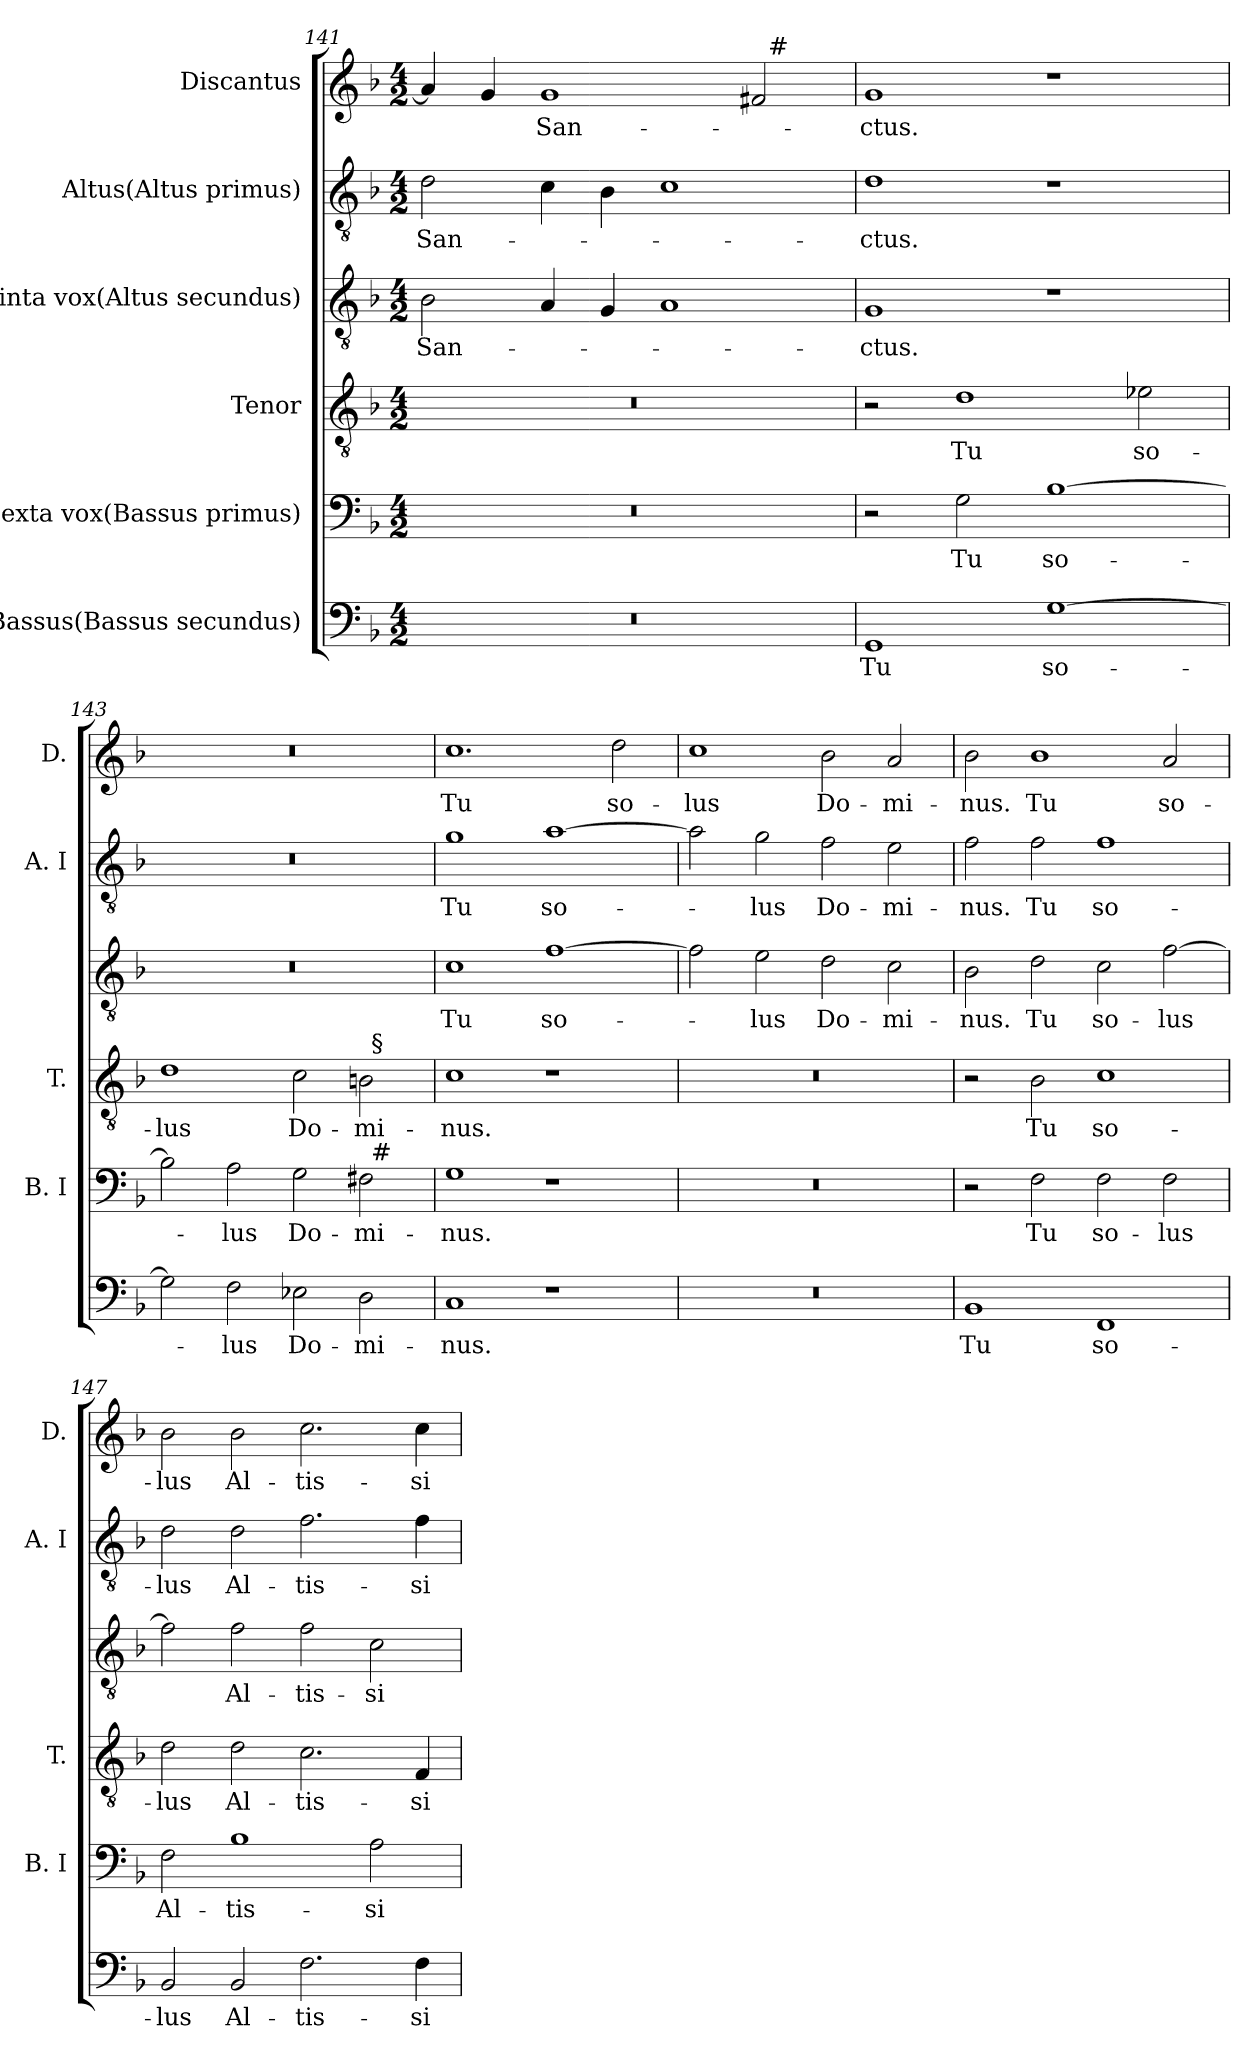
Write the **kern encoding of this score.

**kern	**text	**kern	**text	**kern	**text	**kern	**text	**kern	**text	**kern	**text
*part6	*part6	*part5	*part5	*part4	*part4	*part3	*part3	*part2	*part2	*part1	*part1
*staff6	*staff6	*staff5	*staff5	*staff4	*staff4	*staff3	*staff3	*staff2	*staff2	*staff1	*staff1
*I"Bassus(Bassus secundus)	*	*I"Sexta vox(Bassus primus)	*	*I"Tenor	*	*I"Quinta vox(Altus secundus)	*	*I"Altus(Altus primus)	*	*I"Discantus	*
*	*	*I'B. I	*	*I'T.	*	*	*	*I'A. I	*	*I'D.	*
*clefF4	*	*clefF4	*	*clefGv2	*	*clefGv2	*	*clefGv2	*	*clefG2	*
*	*	*	*	*ITrd7c12	*	*ITrd7c12	*	*ITrd7c12	*	*	*
*k[b-]	*	*k[b-]	*	*k[b-]	*	*k[b-]	*	*k[b-]	*	*k[b-]	*
*d:	*	*d:	*	*d:	*	*d:	*	*d:	*	*d:	*
*M4/2	*	*M4/2	*	*M4/2	*	*M4/2	*	*M4/2	*	*M4/2	*
=141	=141	=141	=141	=141	=141	=141	=141	=141	=141	=141	=141
!LO:N:vis=1	!	!LO:N:vis=1	!	!LO:N:vis=1	!	!	!LO:LY:b	!	!LO:LY:b	!	!
*	*	*	*	*	*	*	*	*	*	*^	*
0r	.	0r	.	0r	.	2BB-\	San-	2D\	San-	4a/]	1ryy	.
.	.	.	.	.	.	.	.	.	.	4g/	.	.
!	!	!	!	!	!	!	!	!	!	!	!	!LO:LY:b
.	.	.	.	.	.	4AA/	.	4C\	.	1g	.	San-
.	.	.	.	.	.	4GG/	.	4BB-\	.	.	.	.
.	.	.	.	.	.	1AA	.	1C	.	.	2ryy	.
.	.	.	.	.	.	.	.	.	.	2f#/	32ryy	.
!	!	!	!	!	!	!	!	!	!	!	!LO:TX:a:t=#	!
.	.	.	.	.	.	.	.	.	.	.	4...ryy	.
=142	=142	=142	=142	=142	=142	=142	=142	=142	=142	=142	=142	=142
!	!LO:LY:b	!	!	!	!	!	!LO:LY:b	!	!LO:LY:b	!	!	!LO:LY:b
*	*	*	*	*	*	*	*	*	*	*v	*v	*
1GG	Tu	2r	.	2r	.	1GG	-ctus.	1D	-ctus.	1g	-ctus.
!	!	!	!LO:LY:b	!	!LO:LY:b	!	!	!	!	!	!
.	.	2G\	Tu	1D	Tu	.	.	.	.	.	.
!	!LO:LY:b	!	!LO:LY:b	!	!	!	!	!	!	!	!
[>1G	so-	[>1B-	so-	.	.	1r	.	1r	.	1r	.
!	!	!	!	!	!LO:LY:b	!	!	!	!	!	!
.	.	.	.	2E-X\	so-	.	.	.	.	.	.
=143	=143	=143	=143	=143	=143	=143	=143	=143	=143	=143	=143
!	!	!	!	!	!LO:LY:b	!LO:N:vis=1	!	!LO:N:vis=1	!	!LO:N:vis=1	!
*	*	*^	*	*^	*	*	*	*	*	*	*
2G\]	.	2B-\]	1ryy	.	1D	1ryy	-lus	0r	.	0r	.	0r	.
!	!LO:LY:b	!	!	!LO:LY:b	!	!	!	!	!	!	!	!	!
2F\	-lus	2A\	.	-lus	.	.	.	.	.	.	.	.	.
!	!LO:LY:b	!	!	!LO:LY:b	!	!	!LO:LY:b	!	!	!	!	!	!
2E-X\	Do-	2G\	2ryy	Do-	2C\	2ryy	Do-	.	.	.	.	.	.
!	!LO:LY:b	!	!	!LO:LY:b	!	!	!LO:LY:b	!	!	!	!	!	!
2D\	-mi-	2F#\	32ryy	-mi-	2BB\	32ryy	-mi-	.	.	.	.	.	.
!	!	!	!	!	!	!LO:TX:a:t=§	!	!	!	!	!	!	!
!	!	!	!LO:TX:a:t=#	!	!	!	!	!	!	!	!	!	!
.	.	.	4...ryy	.	.	4...ryy	.	.	.	.	.	.	.
!!LO:LB:g=z
=144	=144	=144	=144	=144	=144	=144	=144	=144	=144	=144	=144	=144	=144
!	!LO:LY:b	!	!	!LO:LY:b	!	!	!LO:LY:b	!	!LO:LY:b	!	!LO:LY:b	!	!LO:LY:b
*	*	*v	*v	*	*	*	*	*	*	*	*	*	*
*	*	*	*	*v	*v	*	*	*	*	*	*	*
1C	-nus.	1G	-nus.	1C	-nus.	1C	Tu	1G	Tu	1.cc	Tu
!	!	!	!	!	!	!	!LO:LY:b	!	!LO:LY:b	!	!
1r	.	1r	.	1r	.	[>1F	so-	[>1A	so-	.	.
!	!	!	!	!	!	!	!	!	!	!	!LO:LY:b
.	.	.	.	.	.	.	.	.	.	2dd\	so-
=145	=145	=145	=145	=145	=145	=145	=145	=145	=145	=145	=145
!LO:N:vis=1	!	!LO:N:vis=1	!	!LO:N:vis=1	!	!	!	!	!	!	!LO:LY:b
0r	.	0r	.	0r	.	2F\]	.	2A\]	.	1cc	-lus
!	!	!	!	!	!	!	!LO:LY:b	!	!LO:LY:b	!	!
.	.	.	.	.	.	2E\	-lus	2G\	-lus	.	.
!	!	!	!	!	!	!	!LO:LY:b	!	!LO:LY:b	!	!LO:LY:b
.	.	.	.	.	.	2D\	Do-	2F\	Do-	2b-\	Do-
!	!	!	!	!	!	!	!LO:LY:b	!	!LO:LY:b	!	!LO:LY:b
.	.	.	.	.	.	2C\	-mi-	2E\	-mi-	2a/	-mi-
=146	=146	=146	=146	=146	=146	=146	=146	=146	=146	=146	=146
!	!LO:LY:b	!	!	!	!	!	!LO:LY:b	!	!LO:LY:b	!	!LO:LY:b
1BB-	Tu	2r	.	2r	.	2BB-\	-nus.	2F\	-nus.	2b-\	-nus.
!	!	!	!LO:LY:b	!	!LO:LY:b	!	!LO:LY:b	!	!LO:LY:b	!	!LO:LY:b
.	.	2F\	Tu	2BB-\	Tu	2D\	Tu	2F\	Tu	1b-	Tu
!	!LO:LY:b	!	!LO:LY:b	!	!LO:LY:b	!	!LO:LY:b	!	!LO:LY:b	!	!
1FF	so-	2F\	so-	1C	so-	2C\	so-	1F	so-	.	.
!	!	!	!LO:LY:b	!	!	!	!LO:LY:b	!	!	!	!LO:LY:b
.	.	2F\	-lus	.	.	[>2F\	-lus	.	.	2a/	so-
=147	=147	=147	=147	=147	=147	=147	=147	=147	=147	=147	=147
!	!LO:LY:b	!	!LO:LY:b	!	!LO:LY:b	!	!	!	!LO:LY:b	!	!LO:LY:b
2BB-/	-lus	2F\	Al-	2D\	-lus	2F\]	.	2D\	-lus	2b-\	-lus
!	!LO:LY:b	!	!LO:LY:b	!	!LO:LY:b	!	!LO:LY:b	!	!LO:LY:b	!	!LO:LY:b
2BB-/	Al-	1B-	-tis-	2D\	Al-	2F\	Al-	2D\	Al-	2b-\	Al-
!	!LO:LY:b	!	!	!	!LO:LY:b	!	!LO:LY:b	!	!LO:LY:b	!	!LO:LY:b
2.F\	-tis-	.	.	2.C\	-tis-	2F\	-tis-	2.F\	-tis-	2.cc\	-tis-
!	!	!	!LO:LY:b	!	!	!	!LO:LY:b	!	!	!	!
.	.	2A\	-si-	.	.	2C\	-si-	.	.	.	.
!	!LO:LY:b	!	!	!	!LO:LY:b	!	!	!	!LO:LY:b	!	!LO:LY:b
4F\	-si-	.	.	4FF/	-si-	.	.	4F\	-si-	4cc\	-si-
=	=	=	=	=	=	=	=	=	=	=	=
*-	*-	*-	*-	*-	*-	*-	*-	*-	*-	*-	*-
